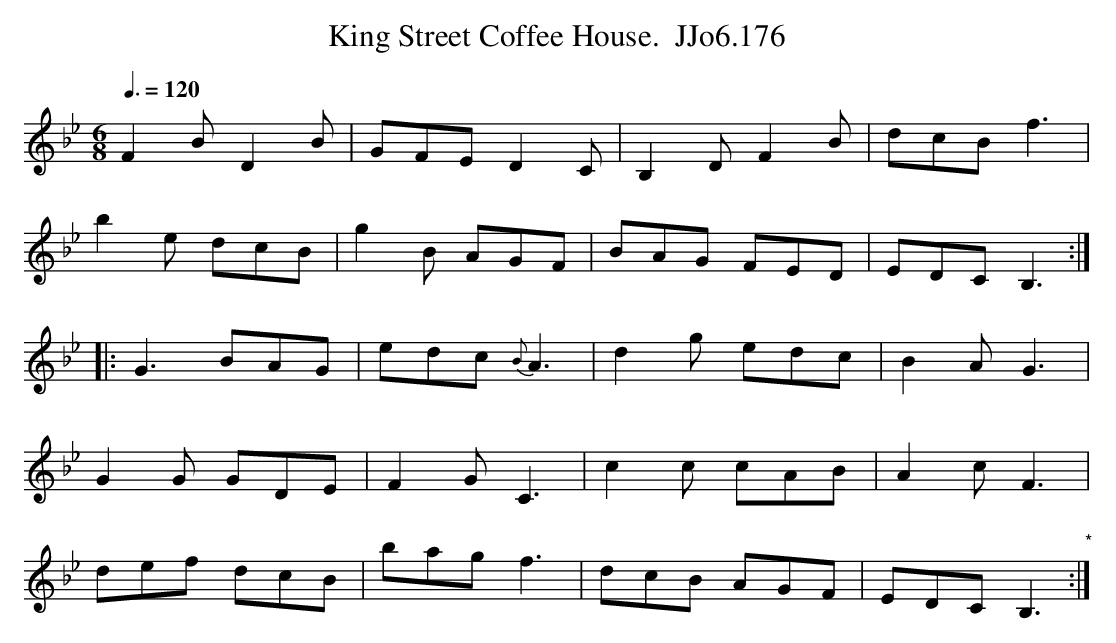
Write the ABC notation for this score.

X:1
T:King Street Coffee House.  JJo6.176
M:6/8
L:1/8
Q:3/8=120
K:Bb
F2B D2B|GFE D2C|B,2D F2B|dcB f3|
b2e dcB|g2B AGF|BAG FED|EDC B,3 :|
|:G3 BAG|edc {B}A3|d2g edc|B2A G3|
G2G GDE|F2G C3|c2c cAB|A2c F3|
def dcB|bag f3|dcB AGF|EDC B,3 "*":|
